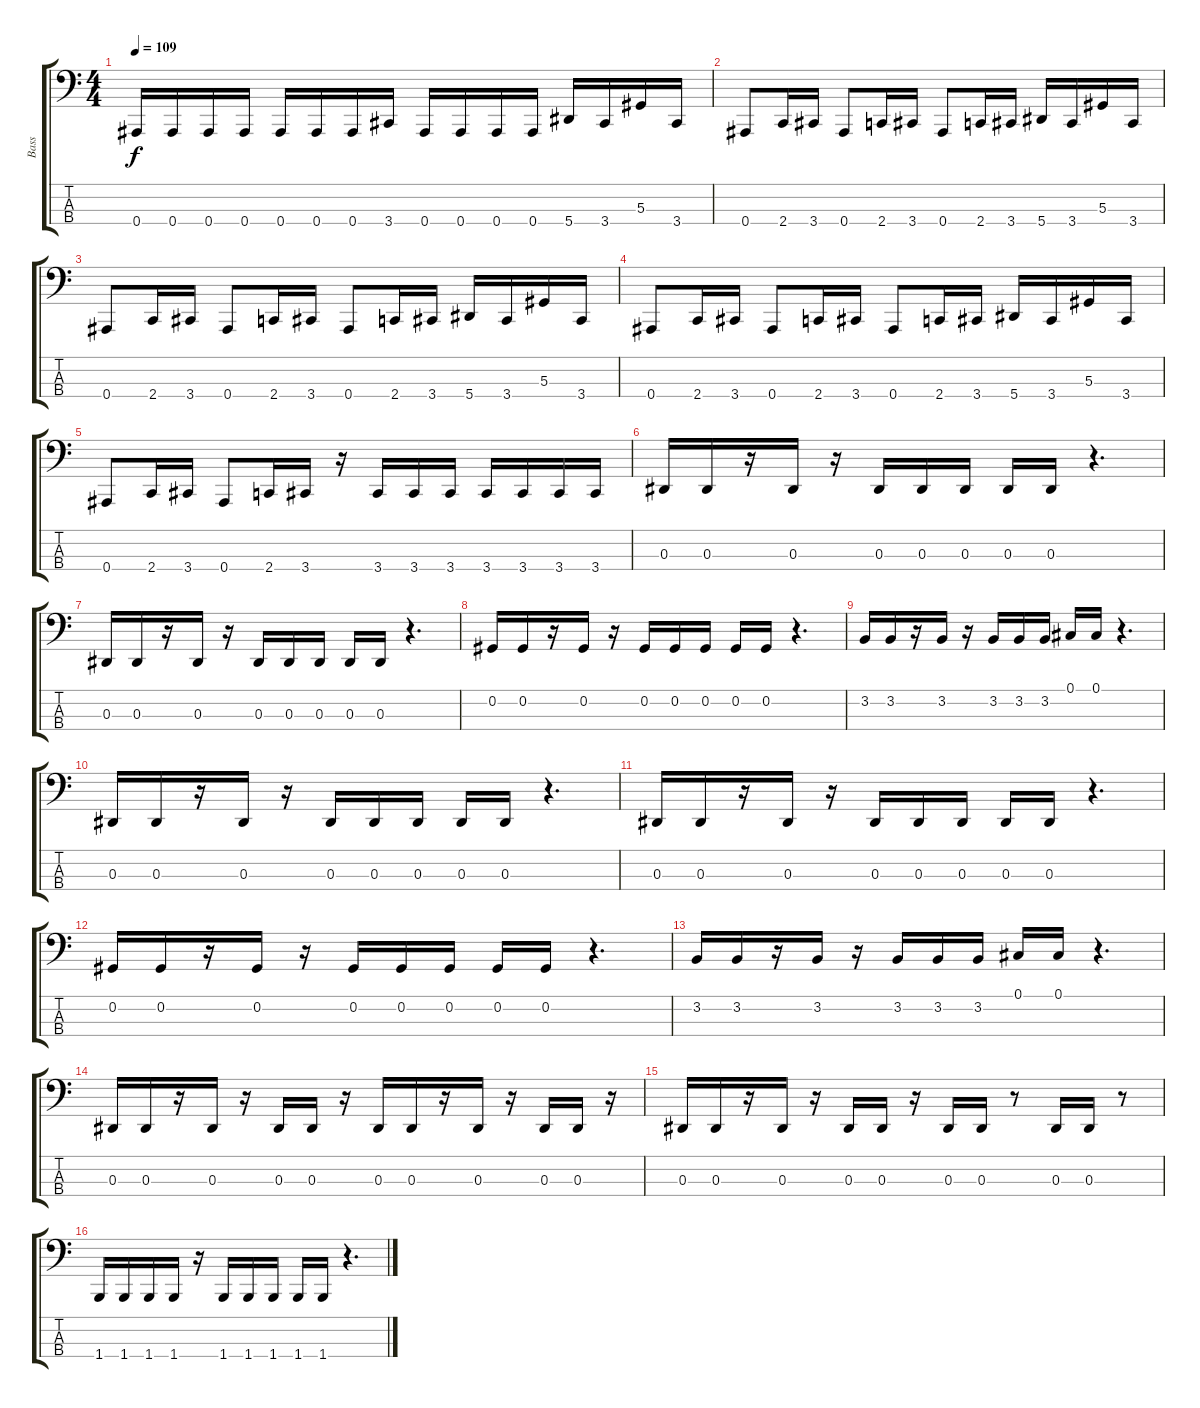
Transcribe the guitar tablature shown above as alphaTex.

\track ("Bass" "Bass") {instrument electricbassfinger}
\staff {score tabs}
\tuning (Db2 Ab1 Eb1 Bb0) {hide}
\ts (4 4)
\tempo 109
\clef f4
\ks c
0.4.16{dy f} 0.4.16 0.4.16 0.4.16 0.4.16 0.4.16 0.4.16 3.4.16 0.4.16 0.4.16 0.4.16 0.4.16 5.4.16 3.4.16 5.3.16 3.4.16 |
0.4.8 2.4.16 3.4.16 0.4.8 2.4.16 3.4.16 0.4.8 2.4.16 3.4.16 5.4.16 3.4.16 5.3.16 3.4.16 |
0.4.8 2.4.16 3.4.16 0.4.8 2.4.16 3.4.16 0.4.8 2.4.16 3.4.16 5.4.16 3.4.16 5.3.16 3.4.16 |
0.4.8 2.4.16 3.4.16 0.4.8 2.4.16 3.4.16 0.4.8 2.4.16 3.4.16 5.4.16 3.4.16 5.3.16 3.4.16 |
0.4.8 2.4.16 3.4.16 0.4.8 2.4.16 3.4.16 r.16 3.4.16 3.4.16 3.4.16 3.4.16 3.4.16 3.4.16 3.4.16 |
0.3.16 0.3.16 r.16 0.3.16 r.16 0.3.16 0.3.16 0.3.16 0.3.16 0.3.16 r.4{d} |
0.3.16 0.3.16 r.16 0.3.16 r.16 0.3.16 0.3.16 0.3.16 0.3.16 0.3.16 r.4{d} |
0.2.16 0.2.16 r.16 0.2.16 r.16 0.2.16 0.2.16 0.2.16 0.2.16 0.2.16 r.4{d} |
3.2.16 3.2.16 r.16 3.2.16 r.16 3.2.16 3.2.16 3.2.16 0.1.16 0.1.16 r.4{d} |
0.3.16 0.3.16 r.16 0.3.16 r.16 0.3.16 0.3.16 0.3.16 0.3.16 0.3.16 r.4{d} |
0.3.16 0.3.16 r.16 0.3.16 r.16 0.3.16 0.3.16 0.3.16 0.3.16 0.3.16 r.4{d} |
0.2.16 0.2.16 r.16 0.2.16 r.16 0.2.16 0.2.16 0.2.16 0.2.16 0.2.16 r.4{d} |
3.2.16 3.2.16 r.16 3.2.16 r.16 3.2.16 3.2.16 3.2.16 0.1.16 0.1.16 r.4{d} |
0.3.16 0.3.16 r.16 0.3.16 r.16 0.3.16 0.3.16 r.16 0.3.16 0.3.16 r.16 0.3.16 r.16 0.3.16 0.3.16 r.16 |
0.3.16 0.3.16 r.16 0.3.16 r.16 0.3.16 0.3.16 r.16 0.3.16 0.3.16 r.8 0.3.16 0.3.16 r.8 |
1.4.16 1.4.16 1.4.16 1.4.16 r.16 1.4.16 1.4.16 1.4.16 1.4.16 1.4.16 r.4{d}
